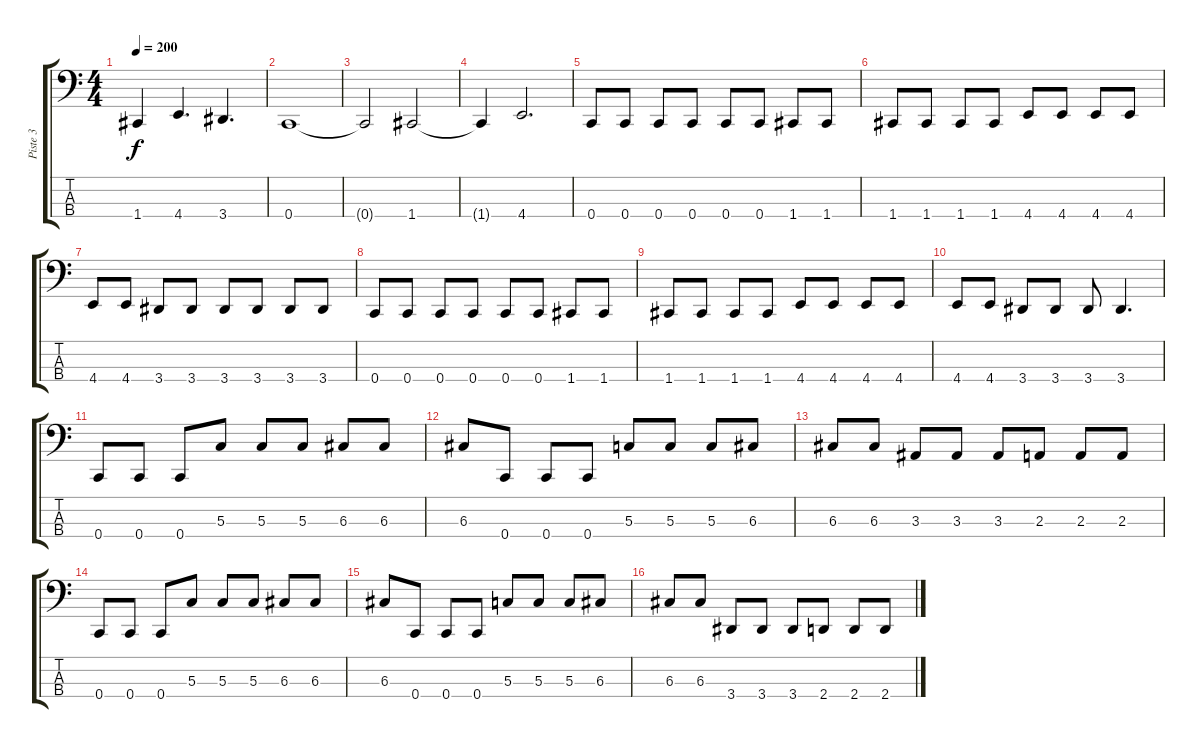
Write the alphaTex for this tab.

\track ("Piste 3" "Piste 3") {instrument electricbasspick}
\staff {score tabs}
\tuning (F2 C2 G1 C1) {hide}
\ts (4 4)
\tempo 200
\clef f4
\ks c
1.4{t}.4{dy f} 4.4.4{d} 3.4.4{d} |
0.4.1 |
0.4{t}.2 1.4.2 |
1.4{t}.4 4.4.2{d} |
0.4.8 0.4.8 0.4.8 0.4.8 0.4.8 0.4.8 1.4.8 1.4.8 |
1.4.8 1.4.8 1.4.8 1.4.8 4.4.8 4.4.8 4.4.8 4.4.8 |
4.4.8 4.4.8 3.4.8 3.4.8 3.4.8 3.4.8 3.4.8 3.4.8 |
0.4.8 0.4.8 0.4.8 0.4.8 0.4.8 0.4.8 1.4.8 1.4.8 |
1.4.8 1.4.8 1.4.8 1.4.8 4.4.8 4.4.8 4.4.8 4.4.8 |
4.4.8 4.4.8 3.4.8 3.4.8 3.4.8 3.4.4{d} |
0.4.8 0.4.8 0.4.8 5.3.8 5.3.8 5.3.8 6.3.8 6.3.8 |
6.3.8 0.4.8 0.4.8 0.4.8 5.3.8 5.3.8 5.3.8 6.3.8 |
6.3.8 6.3.8 3.3.8 3.3.8 3.3.8 2.3.8 2.3.8 2.3.8 |
0.4.8 0.4.8 0.4.8 5.3.8 5.3.8 5.3.8 6.3.8 6.3.8 |
6.3.8 0.4.8 0.4.8 0.4.8 5.3.8 5.3.8 5.3.8 6.3.8 |
6.3.8 6.3.8 3.4.8 3.4.8 3.4.8 2.4.8 2.4.8 2.4.8
